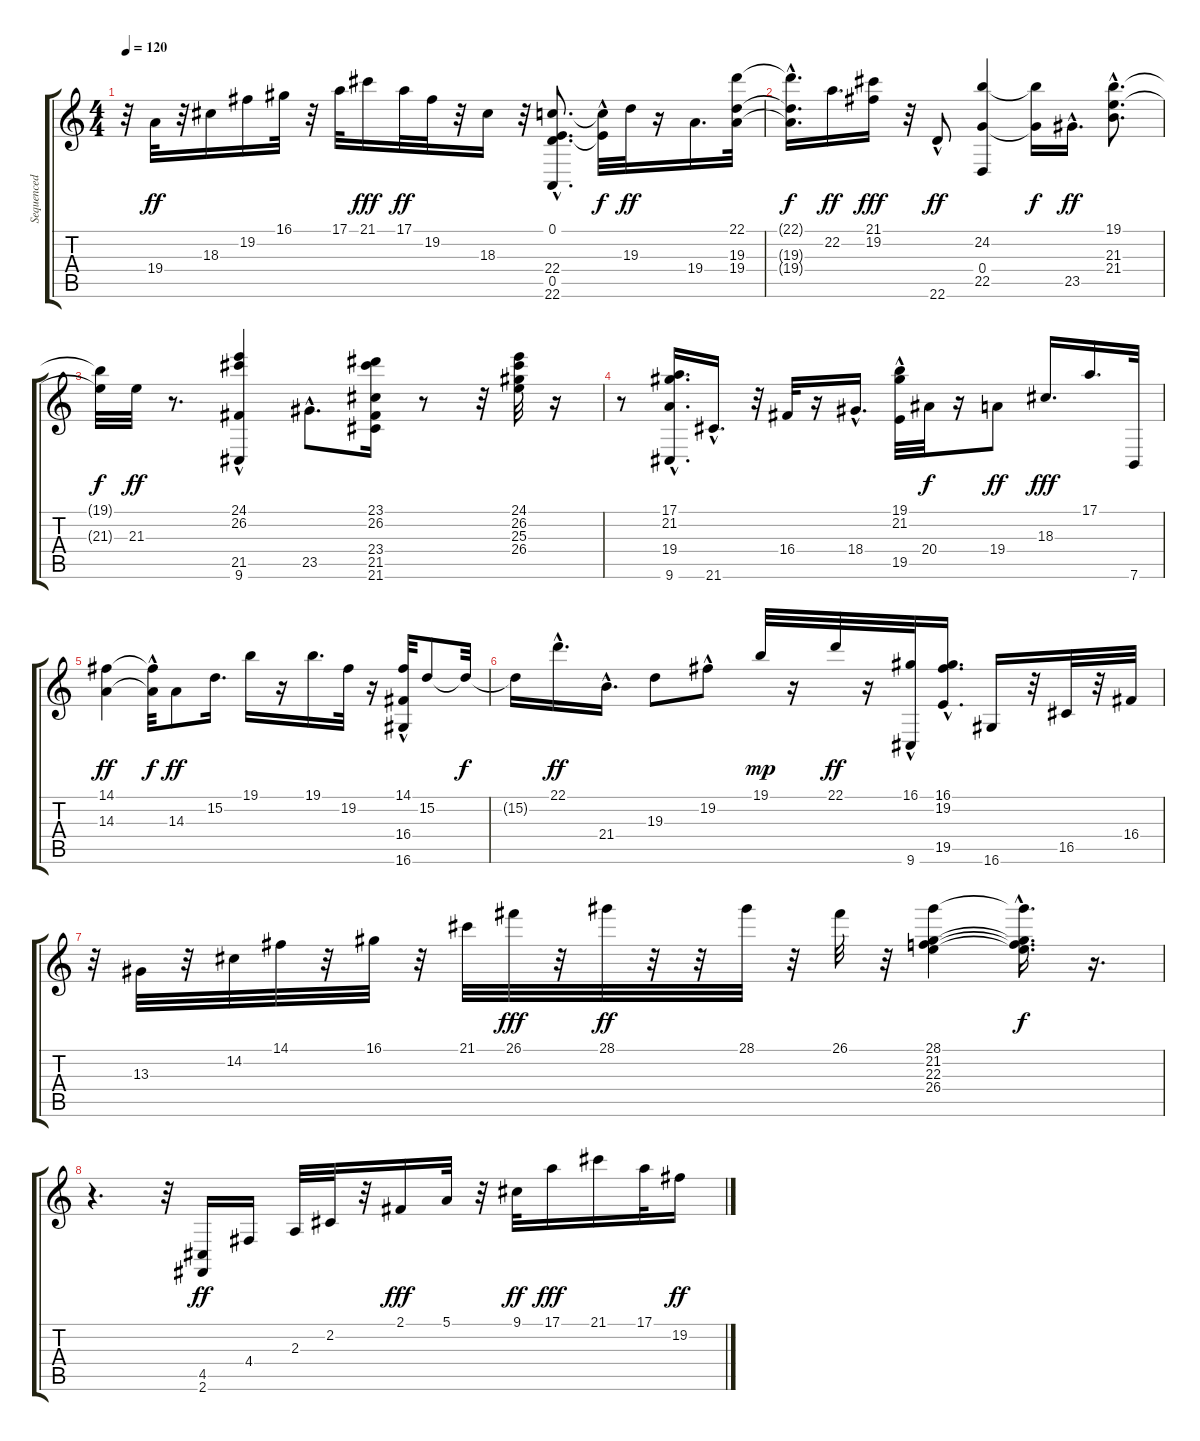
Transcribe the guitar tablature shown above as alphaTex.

\track ("Sequenced by Sergey Savchenko." "Sequenced ") {instrument acousticgrandpiano}
\staff {score tabs}
\tuning (E4 B3 G3 D3 A2 E2) {hide}
\ts (4 4)
\tempo 120
\clef g2
\ks c
r.32{dy ff} 19.4.32 r.32 18.3.16 19.2.16 16.1.32 r.32 17.1.32 21.1.16{dy fff} 17.1.32{dy ff} 19.2.32 r.32 18.3.16 r.32 (0.1{hac} 22.4{hac} 0.5 22.6).8{d} (0.1{t} 22.4{hac t}).32{dy f} 19.3.32{dy ff} r.16 19.4.16{d} (22.1 19.3 19.4).32 |
(22.1{t} 19.3{t} 19.4{hac t}).16{d dy f} 22.2.16{d dy ff} (21.1 19.2).16{dy fff} r.32 22.6{hac}.8{dy ff} (24.2 0.4 22.5).4 (24.2{t} 22.5{t}).16{dy f} 23.5{hac}.16{d dy ff} (19.1{hac} 21.3{hac} 21.4).8{d} |
(19.1{t} 21.3{t}).32{dy f} 21.3.32{dy ff} r.8{d} (24.1 26.2 21.5 9.6{hac}).4 23.5{hac}.8{d} (23.1 26.2 23.4 21.5 21.6).16 r.8 r.32 (24.1 26.2 25.3 26.4).32 r.16 |
r.8 (17.1 21.2 19.4 9.6{hac}).16{d} 21.6{hac}.16{d} r.32 16.4.32 r.16 18.4{hac}.16{d} (19.1 21.2{hac} 19.5).32 20.4.32{dy f} r.16 19.4.8{dy ff} 18.3.16{d dy fff} 17.1.16{d} 7.6.32 |
(14.1 14.3).4{dy ff} (14.1{hac t} 14.3{t}).32{dy f} 14.3.8{dy ff} 15.2.16{d} 19.1.16 r.16 19.1.16{d} 19.2.32 r.16 (14.1{hac} 16.4 16.6{hac}).32 15.2.8 15.2{t}.32{dy f} |
15.2{t}.16 22.1{hac}.16{d dy ff} 21.4{hac}.16{d} 19.3.8 19.2{hac}.8 19.1.32{dy mp} r.16 22.1.32{dy ff} r.16 (16.1 9.6{hac}).32 (16.1{hac} 19.2{hac} 19.5{hac}).16{d} 16.6.16 r.32 16.5.32 r.32 16.4.32 |
r.32 13.3.32 r.32 14.2.32 14.1.32 r.32 16.1.32 r.32 21.1.32 26.1.32{dy fff} r.32 28.1.32{dy ff} r.32 r.32 28.1.32 r.32 26.1.32 r.32 (28.1 21.2 22.3 26.4).4 (28.1{hac t} 21.2{hac t} 22.3{hac t} 26.4{hac t}).16{d dy f} r.16{d} |
r.4{d} r.32 (4.5 2.6).16{dy ff} 4.4.16 2.3.32 2.2.32 r.32 2.1.16{dy fff} 5.1.32 r.32 9.1.32{dy ff} 17.1.16{dy fff} 21.1.16 17.1.32 19.2.16{dy ff}
